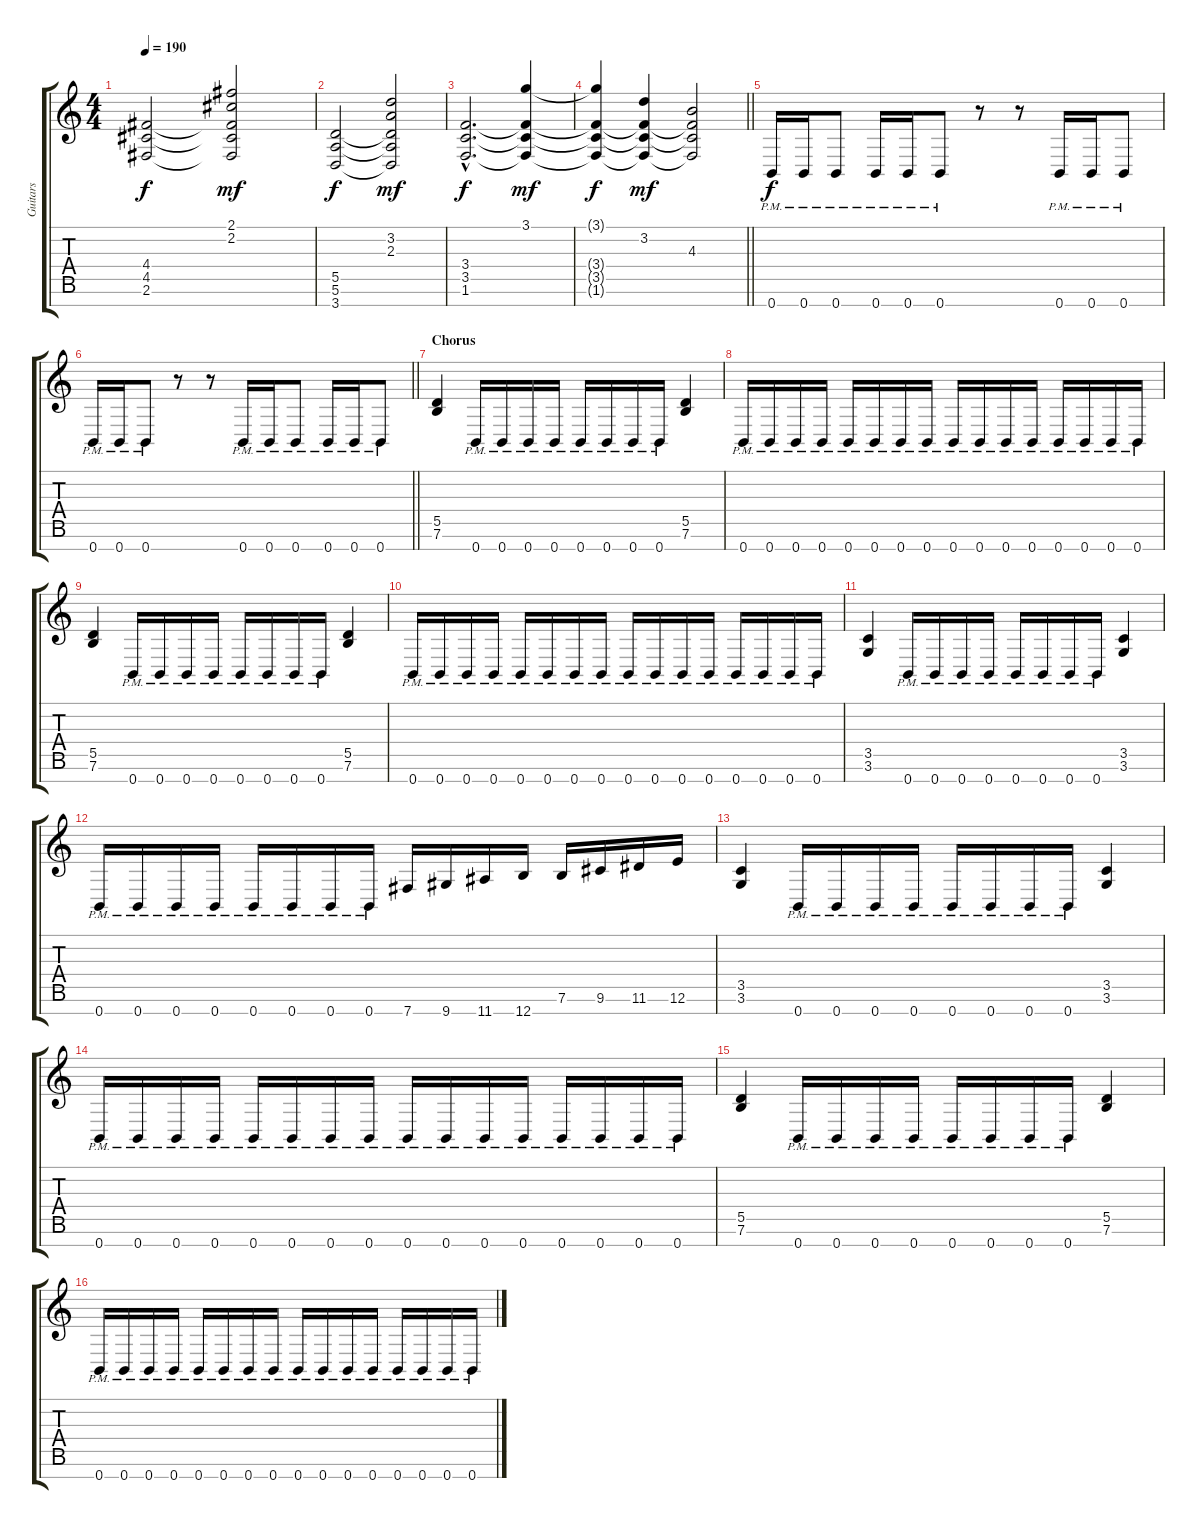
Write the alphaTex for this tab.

\track ("Guitars" "Guitars") {instrument distortionguitar}
\staff {score tabs}
\tuning (E4 B3 G3 D3 A2 E2 B1) {hide}
\ts (4 4)
\tempo 190
\clef g2
\ks c
(4.4 4.5 2.6).2{dy f} (2.1 2.2 4.4{t} 4.5{t} 2.6{t}).2{dy mf} |
(5.5 5.6 3.7).2{dy f} (3.2 2.3 5.5{t} 5.6{t} 3.7{t}).2{dy mf} |
(3.4{hac} 3.5{hac} 1.6{hac}).2{d dy f} (3.1 3.4{t} 3.5{t} 1.6{t}).4{dy mf} |
\barLineRight lightlight
(3.1{t} 3.4{t} 3.5{t} 1.6{t}).4{dy f} (3.2 3.4{t} 3.5{t} 1.6{t}).4{dy mf} (4.3 3.4{t} 3.5{t} 1.6{t}).2 |
\section ("" "")
0.7{pm}.16{dy f} 0.7{pm}.16 0.7{pm}.8 0.7{pm}.16 0.7{pm}.16 0.7{pm}.8 r.8 r.8 0.7{pm}.16 0.7{pm}.16 0.7{pm}.8 |
\barLineRight lightlight
0.7{pm}.16 0.7{pm}.16 0.7{pm}.8 r.8 r.8 0.7{pm}.16 0.7{pm}.16 0.7{pm}.8 0.7{pm}.16 0.7{pm}.16 0.7{pm}.8 |
\section ("" "Chorus")
(5.5 7.6).4 0.7{pm}.16 0.7{pm}.16 0.7{pm}.16 0.7{pm}.16 0.7{pm}.16 0.7{pm}.16 0.7{pm}.16 0.7{pm}.16 (5.5 7.6).4 |
0.7{pm}.16 0.7{pm}.16 0.7{pm}.16 0.7{pm}.16 0.7{pm}.16 0.7{pm}.16 0.7{pm}.16 0.7{pm}.16 0.7{pm}.16 0.7{pm}.16 0.7{pm}.16 0.7{pm}.16 0.7{pm}.16 0.7{pm}.16 0.7{pm}.16 0.7{pm}.16 |
(5.5 7.6).4 0.7{pm}.16 0.7{pm}.16 0.7{pm}.16 0.7{pm}.16 0.7{pm}.16 0.7{pm}.16 0.7{pm}.16 0.7{pm}.16 (5.5 7.6).4 |
0.7{pm}.16 0.7{pm}.16 0.7{pm}.16 0.7{pm}.16 0.7{pm}.16 0.7{pm}.16 0.7{pm}.16 0.7{pm}.16 0.7{pm}.16 0.7{pm}.16 0.7{pm}.16 0.7{pm}.16 0.7{pm}.16 0.7{pm}.16 0.7{pm}.16 0.7{pm}.16 |
(3.5 3.6).4 0.7{pm}.16 0.7{pm}.16 0.7{pm}.16 0.7{pm}.16 0.7{pm}.16 0.7{pm}.16 0.7{pm}.16 0.7{pm}.16 (3.5 3.6).4 |
0.7{pm}.16 0.7{pm}.16 0.7{pm}.16 0.7{pm}.16 0.7{pm}.16 0.7{pm}.16 0.7{pm}.16 0.7{pm}.16 7.7.16 9.7.16 11.7.16 12.7.16 7.6.16 9.6.16 11.6.16 12.6.16 |
(3.5 3.6).4 0.7{pm}.16 0.7{pm}.16 0.7{pm}.16 0.7{pm}.16 0.7{pm}.16 0.7{pm}.16 0.7{pm}.16 0.7{pm}.16 (3.5 3.6).4 |
0.7{pm}.16 0.7{pm}.16 0.7{pm}.16 0.7{pm}.16 0.7{pm}.16 0.7{pm}.16 0.7{pm}.16 0.7{pm}.16 0.7{pm}.16 0.7{pm}.16 0.7{pm}.16 0.7{pm}.16 0.7{pm}.16 0.7{pm}.16 0.7{pm}.16 0.7{pm}.16 |
(5.5 7.6).4 0.7{pm}.16 0.7{pm}.16 0.7{pm}.16 0.7{pm}.16 0.7{pm}.16 0.7{pm}.16 0.7{pm}.16 0.7{pm}.16 (5.5 7.6).4 |
0.7{pm}.16 0.7{pm}.16 0.7{pm}.16 0.7{pm}.16 0.7{pm}.16 0.7{pm}.16 0.7{pm}.16 0.7{pm}.16 0.7{pm}.16 0.7{pm}.16 0.7{pm}.16 0.7{pm}.16 0.7{pm}.16 0.7{pm}.16 0.7{pm}.16 0.7{pm}.16
